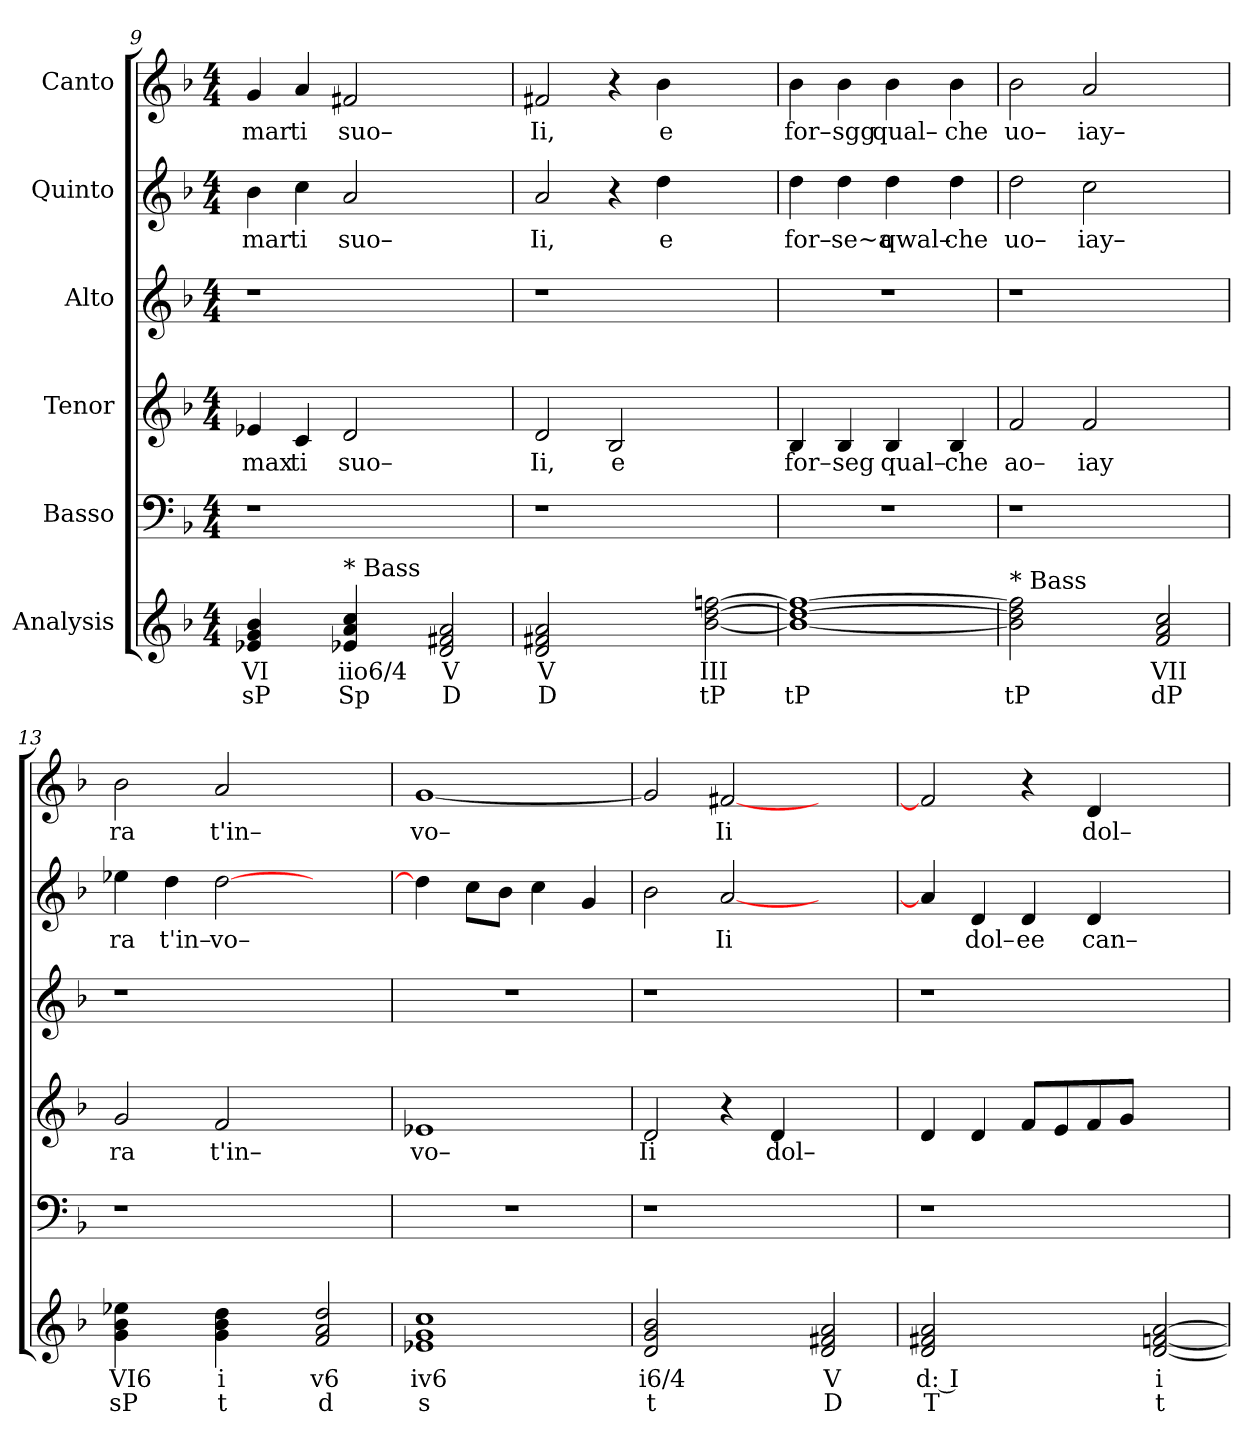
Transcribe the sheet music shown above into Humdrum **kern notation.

**kern	**text	**text	**kern	**kern	**text	**kern	**kern	**text	**kern	**text
*part6	*part6	*part6	*part5	*part4	*part4	*part3	*part2	*part2	*part1	*part1
*staff6	*staff6	*staff6	*staff5	*staff4	*staff4	*staff3	*staff2	*staff2	*staff1	*staff1
*I"Analysis	*	*	*I"Basso	*I"Tenor	*	*I"Alto	*I"Quinto	*	*I"Canto	*
*	*	*	*clefF4	*clefG2	*	*clefG2	*clefG2	*	*clefG2	*
*k[b-]	*	*	*k[b-]	*k[b-]	*	*k[b-]	*k[b-]	*	*k[b-]	*
*	*	*	*F:	*F:	*	*F:	*F:	*	*F:	*
*M4/4	*	*	*M4/4	*M4/4	*	*M4/4	*M4/4	*	*M4/4	*
=9	=9	=9	=9	=9	=9	=9	=9	=9	=9	=9
!	!	!	!	!	!LO:LY:b	!	!	!	!	!
!	!	!	!	!	!	!	!	!LO:LY:b	!	!
!	!	!	!	!	!	!	!	!	!	!LO:LY:b
4e-X 4g 4b-	VI	sP	1r	4e-X/	max	1r	4b-\	mar	4g/	mar
!	!	!	!	!	!LO:LY:b	!	!	!	!	!
!	!	!	!	!	!	!	!	!LO:LY:b	!	!
!	!	!	!	!	!	!	!	!	!	!LO:LY:b
4ryy	.	.	.	4c/	ti	.	4cc\	ti	4a/	ti
!	!	!	!	!	!LO:LY:b	!	!	!	!	!
!	!	!	!	!	!	!	!	!LO:LY:b	!	!
!LO:TX:a:t=* Bass	!	!	!	!	!	!	!	!	!	!
!	!	!	!	!	!	!	!	!	!	!LO:LY:b
4e-X 4a 4cc	iio6/4	Sp	.	2d/	suo–	.	2a/	suo–	2f#X/	suo–
4ryy	.	.	.	.	.	.	.	.	.	.
2d 2f#X 2a	V	D	2ryy	2ryy	.	2ryy	2ryy	.	2ryy	.
=10	=10	=10	=10	=10	=10	=10	=10	=10	=10	=10
!	!	!	!	!	!LO:LY:b	!	!	!	!	!
!	!	!	!	!	!	!	!	!LO:LY:b	!	!
!	!	!	!	!	!	!	!	!	!	!LO:LY:b
2d 2f#X 2a	V	D	1r	2d/	Ii,	1r	2a/	Ii,	2f#X/	Ii,
!	!	!	!	!	!LO:LY:b	!	!	!	!	!
2ryy	.	.	.	2B-/	e	.	4r	.	4r	.
!	!	!	!	!	!	!	!	!LO:LY:b	!	!
!	!	!	!	!	!	!	!	!	!	!LO:LY:b
.	.	.	.	.	.	.	4dd\	e	4b-\	e
[2b- [2dd [2ffn	III	tP	2ryy	2ryy	.	2ryy	2ryy	.	2ryy	.
=11	=11	=11	=11	=11	=11	=11	=11	=11	=11	=11
!	!	!	!	!	!LO:LY:b	!	!	!	!	!
!	!	!	!	!	!	!	!	!LO:LY:b	!	!
!	!	!	!	!	!	!	!	!	!	!LO:LY:b
1b-_ 1dd_ 1ff_	.	tP	1r	4B-/	for–	1r	4dd\	for–	4b-\	for–
!	!	!	!	!	!LO:LY:b	!	!	!	!	!
!	!	!	!	!	!	!	!	!LO:LY:b	!	!
!	!	!	!	!	!	!	!	!	!	!LO:LY:b
.	.	.	.	4B-/	seg	.	4dd\	se~a	4b-\	sgg
!	!	!	!	!	!LO:LY:b	!	!	!	!	!
!	!	!	!	!	!	!	!	!LO:LY:b	!	!
!	!	!	!	!	!	!	!	!	!	!LO:LY:b
.	.	.	.	4B-/	qual–	.	4dd\	qwal–	4b-\	qual–
!	!	!	!	!	!LO:LY:b	!	!	!	!	!
!	!	!	!	!	!	!	!	!LO:LY:b	!	!
!	!	!	!	!	!	!	!	!	!	!LO:LY:b
.	.	.	.	4B-/	che	.	4dd\	che	4b-\	che
=12	=12	=12	=12	=12	=12	=12	=12	=12	=12	=12
!	!	!	!	!	!LO:LY:b	!	!	!	!	!
!	!	!	!	!	!	!	!	!LO:LY:b	!	!
!LO:TX:a:t=* Bass	!	!	!	!	!	!	!	!	!	!
!	!	!	!	!	!	!	!	!	!	!LO:LY:b
2b-] 2dd] 2ff]	.	tP	1r	2f/	ao–	1r	2dd\	uo–	2b-\	uo–
!	!	!	!	!	!LO:LY:b	!	!	!	!	!
!	!	!	!	!	!	!	!	!LO:LY:b	!	!
!	!	!	!	!	!	!	!	!	!	!LO:LY:b
2ryy	.	.	.	2f/	iay	.	2cc\	iay–	2a/	iay–
2f 2a 2cc	VII	dP	2ryy	2ryy	.	2ryy	2ryy	.	2ryy	.
=13	=13	=13	=13	=13	=13	=13	=13	=13	=13	=13
!	!	!	!	!	!LO:LY:b	!	!	!	!	!
!	!	!	!	!	!	!	!	!LO:LY:b	!	!
!	!	!	!	!	!	!	!	!	!	!LO:LY:b
4g 4b- 4ee-X	VI6	sP	1r	2g/	ra	1r	4ee-X\	ra	2b-\	ra
!	!	!	!	!	!	!	!	!LO:LY:b	!	!
4ryy	.	.	.	.	.	.	4dd\	t'in–	.	.
!	!	!	!	!	!LO:LY:b	!	!	!	!	!
!	!	!	!	!	!	!	!	!LO:LY:b	!	!
!	!	!	!	!	!	!	!	!	!	!LO:LY:b
4g 4b- 4dd	i	t	.	2f/	t'in–	.	[2dd\	vo–	2a/	t'in–
4ryy	.	.	.	.	.	.	.	.	.	.
2f 2a 2dd	v6	d	2ryy	2ryy	.	2ryy	2ryy	.	2ryy	.
=14	=14	=14	=14	=14	=14	=14	=14	=14	=14	=14
!	!	!	!	!	!LO:LY:b	!	!	!	!	!
!	!	!	!	!	!	!	!	!	!	!LO:LY:b
1e-X 1g 1cc	iv6	s	1r	1e-X	vo–	1r	4dd\]	.	[1g	vo–
.	.	.	.	.	.	.	8cc\L	.	.	.
.	.	.	.	.	.	.	8b-\J	.	.	.
.	.	.	.	.	.	.	4cc\	.	.	.
.	.	.	.	.	.	.	4g/	.	.	.
=15	=15	=15	=15	=15	=15	=15	=15	=15	=15	=15
!	!	!	!	!	!LO:LY:b	!	!	!	!	!
2d 2g 2b-	i6/4	t	1r	2d/	Ii	1r	2b-\	.	2g/]	.
!	!	!	!	!	!	!	!	!LO:LY:b	!	!
!	!	!	!	!	!	!	!	!	!	!LO:LY:b
2ryy	.	.	.	4r	.	.	[2a/	Ii	[2f#X/	Ii
!	!	!	!	!	!LO:LY:b	!	!	!	!	!
.	.	.	.	4d/	dol–	.	.	.	.	.
2d 2f#X 2a	V	D	2ryy	2ryy	.	2ryy	2ryy	.	2ryy	.
=16	=16	=16	=16	=16	=16	=16	=16	=16	=16	=16
2d 2f#X 2a	d: I	T	1r	4d/	.	1r	4a/]	.	2f#/]	.
!	!	!	!	!	!	!	!	!LO:LY:b	!	!
.	.	.	.	4d/	.	.	4d/	dol–	.	.
!	!	!	!	!	!	!	!	!LO:LY:b	!	!
2ryy	.	.	.	8f/L	.	.	4d/	ee	4r	.
.	.	.	.	8e/	.	.	.	.	.	.
!	!	!	!	!	!	!	!	!LO:LY:b	!	!
!	!	!	!	!	!	!	!	!	!	!LO:LY:b
.	.	.	.	8f/	.	.	4d/	can–	4d/	dol–
.	.	.	.	8g/J	.	.	.	.	.	.
[2d [2fn [2a	i	t	2ryy	2ryy	.	2ryy	2ryy	.	2ryy	.
=	=	=	=	=	=	=	=	=	=	=
*-	*-	*-	*-	*-	*-	*-	*-	*-	*-	*-
